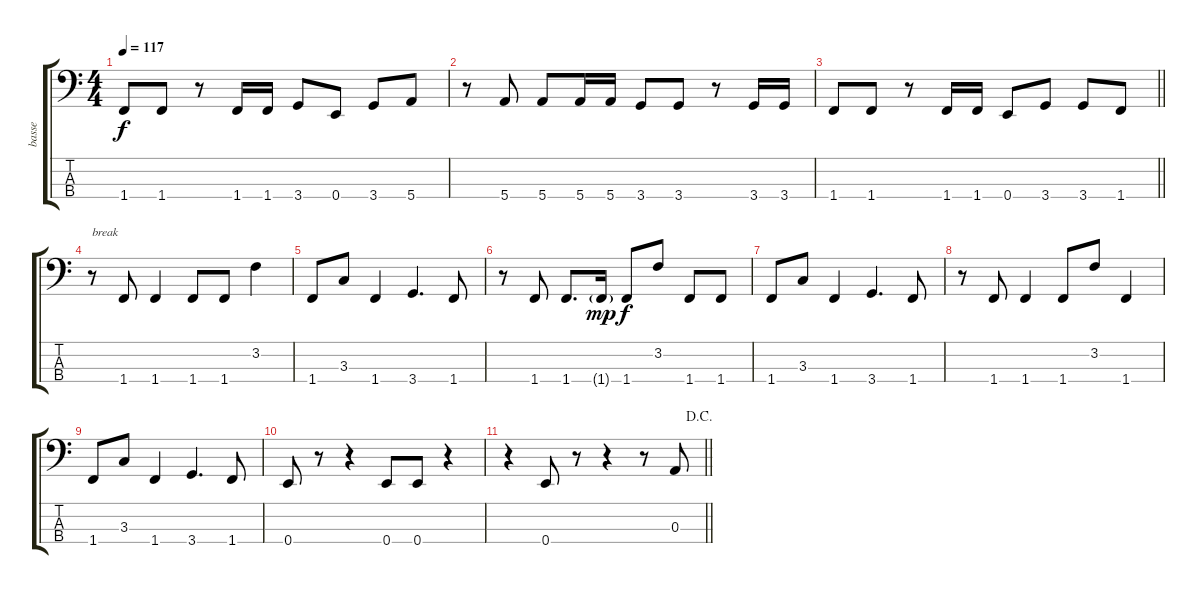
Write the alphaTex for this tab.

\track ("basse" "basse") {instrument electricbassfinger}
\staff {score tabs}
\tuning (G2 D2 A1 E1) {hide}
\ts (4 4)
\tempo 117
\clef f4
\ks c
1.4.8{dy f} 1.4.8 r.8 1.4.16 1.4.16 3.4.8 0.4.8 3.4.8 5.4.8 |
r.8 5.4.8 5.4.8 5.4.16 5.4.16 3.4.8 3.4.8 r.8 3.4.16 3.4.16 |
\barLineRight lightlight
1.4.8 1.4.8 r.8 1.4.16 1.4.16 0.4.8 3.4.8 3.4.8 1.4.8 |
r.8{txt "break"} 1.4.8 1.4.4 1.4.8 1.4.8 3.2.4 |
1.4.8 3.3.8 1.4.4 3.4.4{d} 1.4.8 |
r.8 1.4.8 1.4.8{d} 1.4{g}.16{dy mp} 1.4.8{dy f} 3.2.8 1.4.8 1.4.8 |
1.4.8 3.3.8 1.4.4 3.4.4{d} 1.4.8 |
r.8 1.4.8 1.4.4 1.4.8 3.2.8 1.4.4 |
1.4.8 3.3.8 1.4.4 3.4.4{d} 1.4.8 |
0.4.8 r.8 r.4 0.4.8 0.4.8 r.4 |
\jump dacapo
\barLineRight lightlight
r.4 0.4.8 r.8 r.4 r.8 0.3.8
